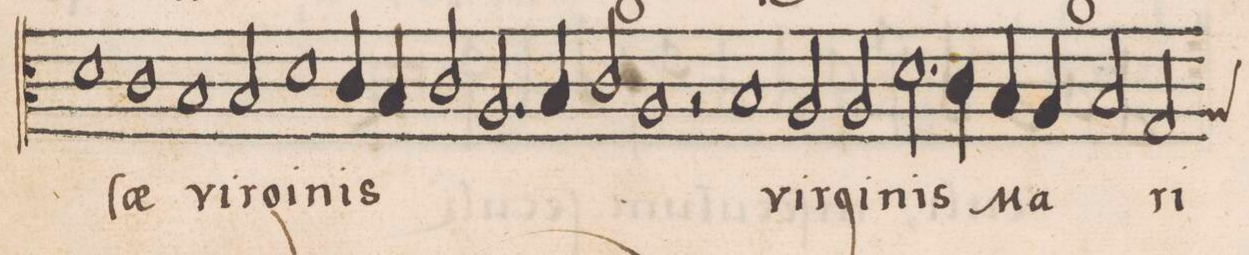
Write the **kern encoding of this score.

**kern	**text
*I"ALTVS	*
*clefC3	*
*k[]	*
*met(c)	*
*M2/1	*
1d	.
=19	=19
1c	-ſ(ae)
1B	vir-
=20	=20
2B/	-gi-
1d	-nis
4c/	.
4B/	.
=21	=21
2c/	.
2.A/	.
4B/	.
2c/	.
=22	=22
1A	.
2r	.
1B	vir-
=23	=23
2A/	-gi-
2A/	-nis
2.d\	.
=24	=24
4c\	.
4B/	Ma-
4A/	.
2B/	.
*custos:A	*
2G/	-ri-
=25	=25
*-	*-
